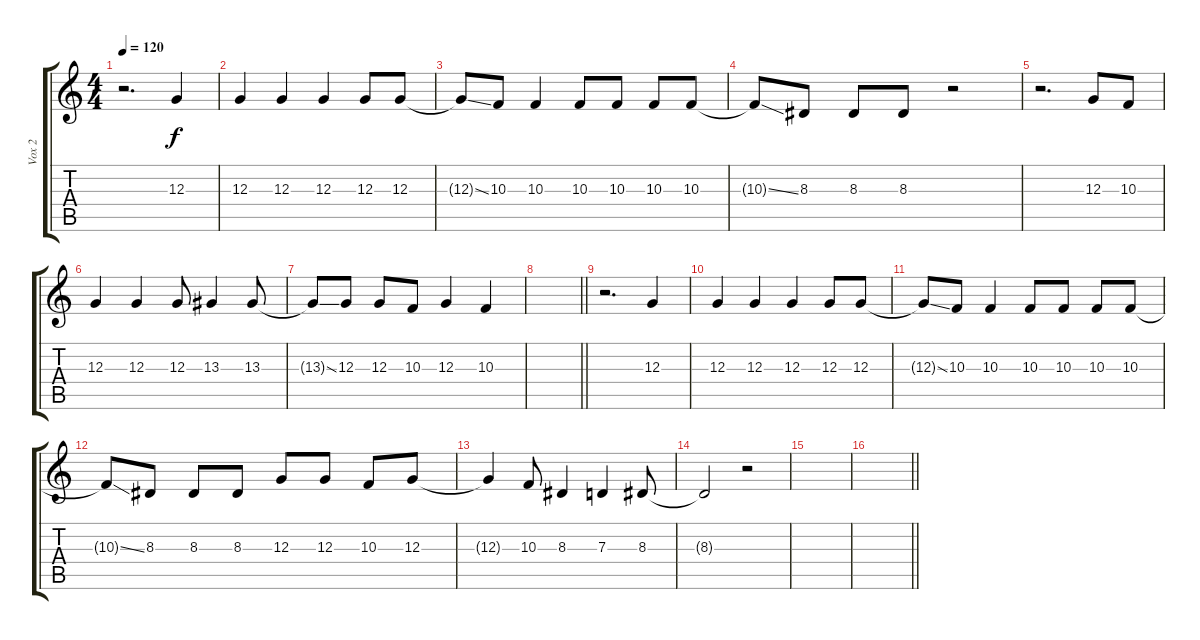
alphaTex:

\track ("Vox 2" "Vox 2") {instrument viola}
\staff {score tabs}
\tuning (E4 B3 G3 D3 A2 E2) {hide}
\ts (4 4)
\section ("" " ")
\tempo 120
\clef g2
\ks c
r.2{d dy f} 12.3.4 |
12.3.4 12.3.4 12.3.4 12.3.8 12.3.8 |
12.3{ss t}.8 10.3.8 10.3.4 10.3.8 10.3.8 10.3.8 10.3.8 |
10.3{ss t}.8 8.3.8 8.3.8 8.3.8 r.2 |
r.2{d} 12.3.8 10.3.8 |
12.3.4 12.3.4 12.3.8 13.3.4 13.3.8 |
13.3{ss t}.8 12.3.8 12.3.8 10.3.8 12.3.4 10.3.4 |
\barLineRight lightlight
|
\section ("" " ")
r.2{d} 12.3.4 |
12.3.4 12.3.4 12.3.4 12.3.8 12.3.8 |
12.3{ss t}.8 10.3.8 10.3.4 10.3.8 10.3.8 10.3.8 10.3.8 |
10.3{ss t}.8 8.3.8 8.3.8 8.3.8 12.3.8 12.3.8 10.3.8 12.3.8 |
12.3{t}.4 10.3.8 8.3.4 7.3.4 8.3.8 |
8.3{t}.2 r.2 |
|
\barLineRight lightlight
